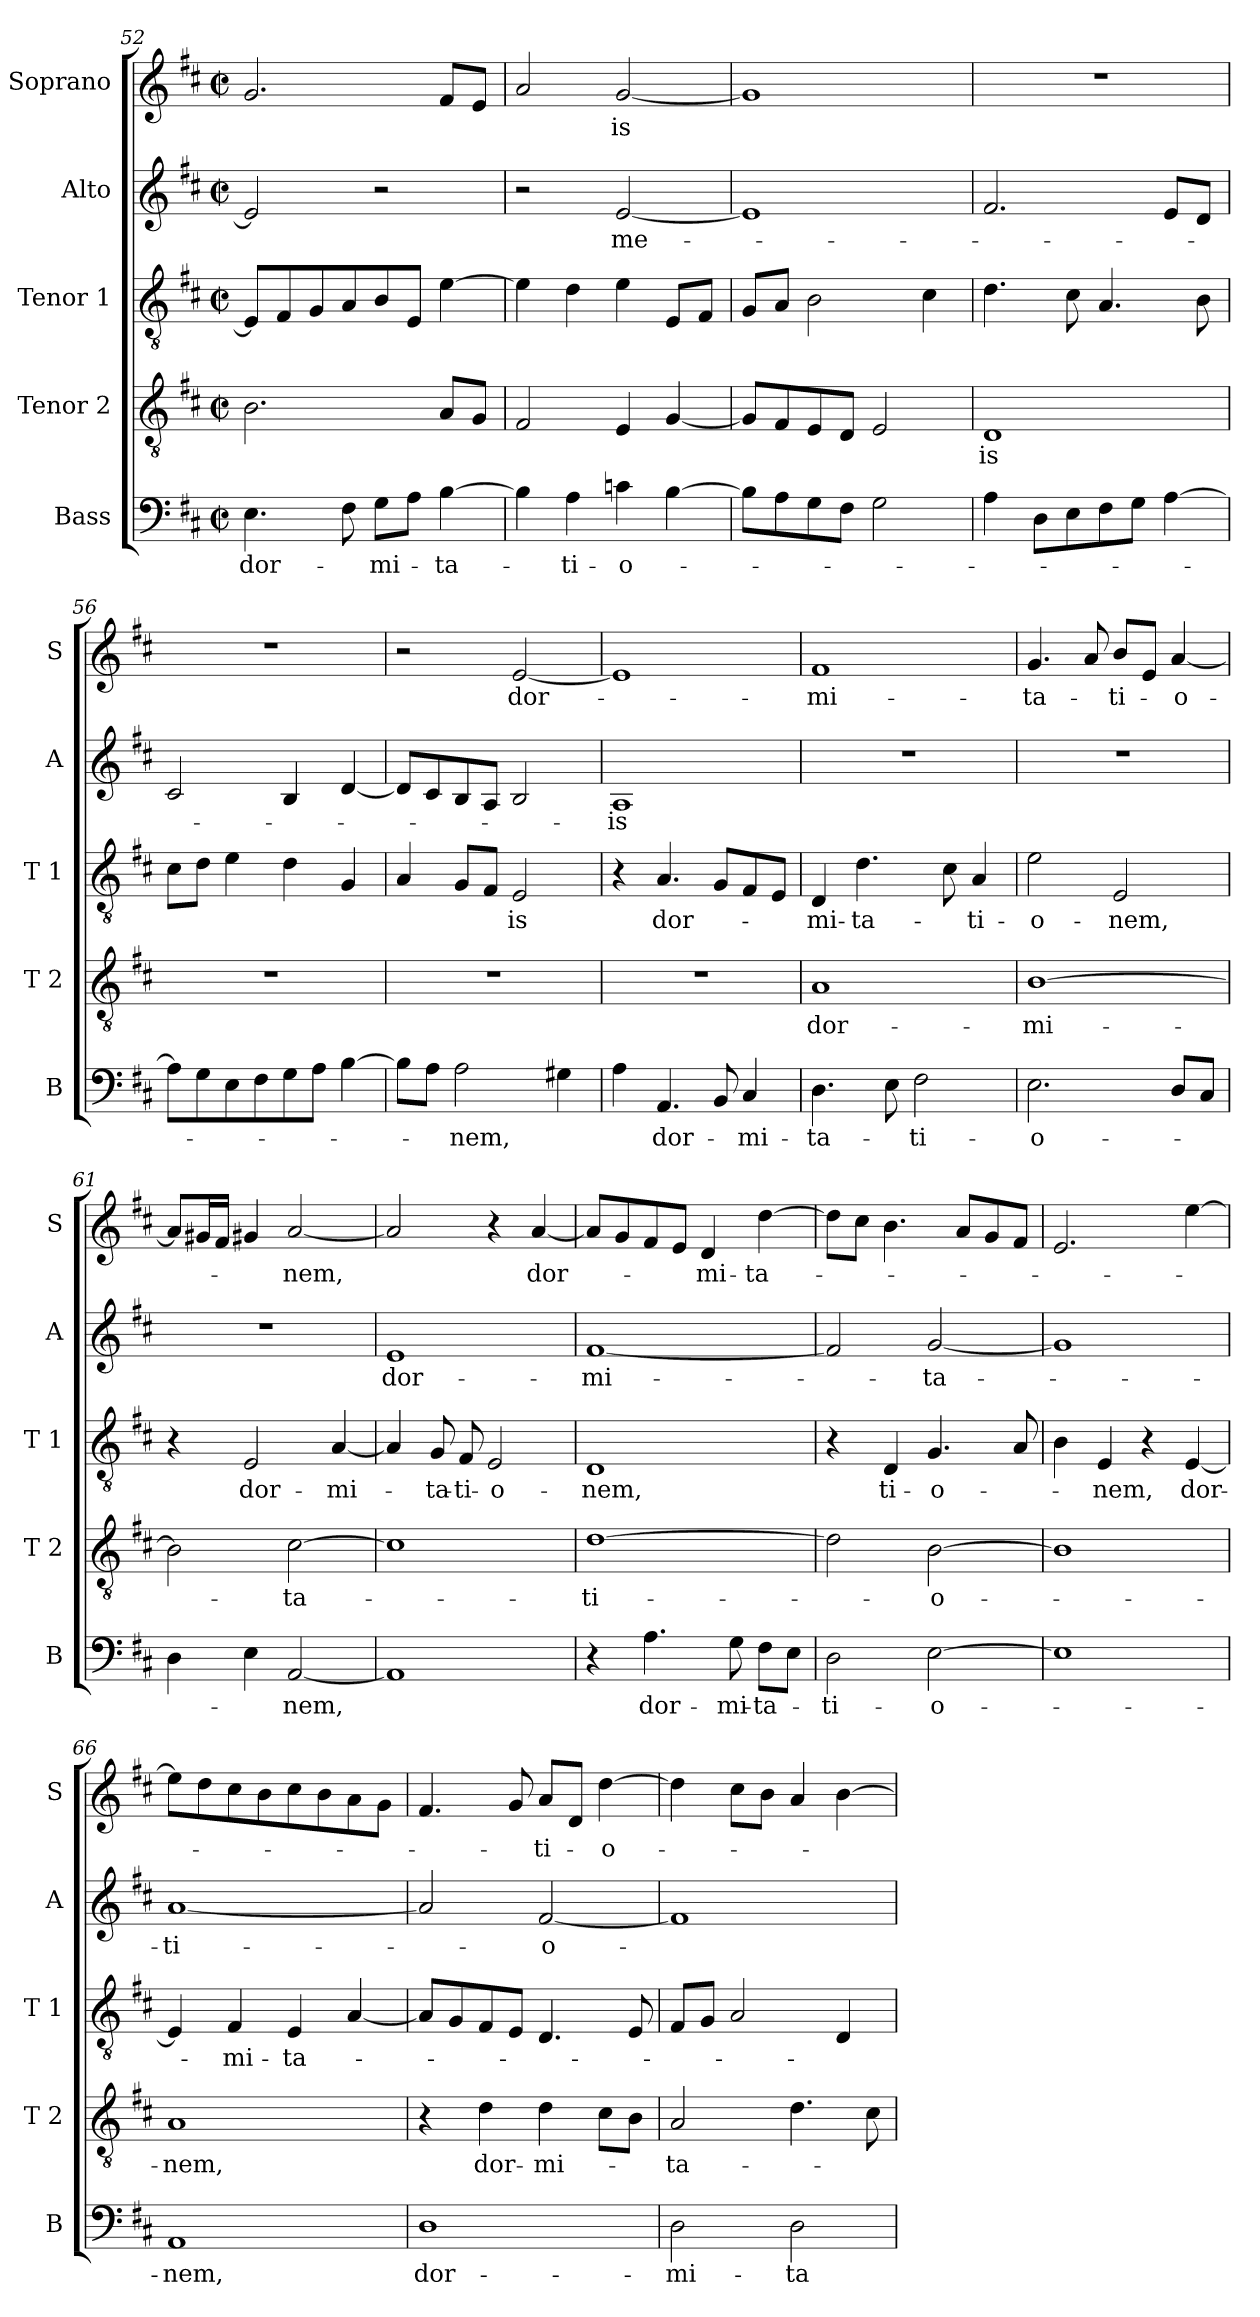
**kern	**text	**kern	**text	**kern	**text	**kern	**text	**kern	**text
*part5	*part5	*part4	*part4	*part3	*part3	*part2	*part2	*part1	*part1
*staff5	*staff5	*staff4	*staff4	*staff3	*staff3	*staff2	*staff2	*staff1	*staff1
*I"Bass	*	*I"Tenor 2	*	*I"Tenor 1	*	*I"Alto	*	*I"Soprano	*
*I'B	*	*I'T 2	*	*I'T 1	*	*I'A	*	*I'S	*
*clefF4	*	*clefGv2	*	*clefGv2	*	*clefG2	*	*clefG2	*
*k[f#c#]	*	*k[f#c#]	*	*k[f#c#]	*	*k[f#c#]	*	*k[f#c#]	*
*D:	*	*D:	*	*D:	*	*D:	*	*D:	*
*M2/2	*	*M2/2	*	*M2/2	*	*M2/2	*	*M2/2	*
*met(c|)	*	*met(c|)	*	*met(c|)	*	*met(c|)	*	*met(c|)	*
=52	=52	=52	=52	=52	=52	=52	=52	=52	=52
!	!LO:LY:b	!	!	!	!	!	!	!	!
4.E\	dor-	2.B\	.	8E/L]	.	2e/]	.	2.g/	.
.	.	.	.	8F#/	.	.	.	.	.
.	.	.	.	8G/	.	.	.	.	.
8F#\	.	.	.	8A/	.	.	.	.	.
!	!LO:LY:b	!	!	!	!	!	!	!	!
8G\L	-mi-	.	.	8B/	.	2r	.	.	.
8A\J	.	.	.	8E/J	.	.	.	.	.
!	!LO:LY:b	!	!	!	!	!	!	!	!
[4B\	-ta-	8A/L	.	[4e\	.	.	.	8f#/L	.
.	.	8G/J	.	.	.	.	.	8e/J	.
=53	=53	=53	=53	=53	=53	=53	=53	=53	=53
4B\]	.	2F#/	.	4e\]	.	2r	.	2a/	.
!	!LO:LY:b	!	!	!	!	!	!	!	!
4A\	-ti-	.	.	4d\	.	.	.	.	.
!	!LO:LY:b	!	!	!	!	!	!LO:LY:b	!	!LO:LY:b
4cn\	-o-	4E/	.	4e\	.	[2e/	me-	[2g/	-is
[4B\	.	[4G/	.	8E/L	.	.	.	.	.
.	.	.	.	8F#/J	.	.	.	.	.
!!LO:LB:g=z
=54	=54	=54	=54	=54	=54	=54	=54	=54	=54
8B\L]	.	8G/L]	.	8G/L	.	1e]	.	1g]	.
8A\	.	8F#/	.	8A/J	.	.	.	.	.
8G\	.	8E/	.	2B\	.	.	.	.	.
8F#\J	.	8D/J	.	.	.	.	.	.	.
2G\	.	2E/	.	.	.	.	.	.	.
.	.	.	.	4c#\	.	.	.	.	.
=55	=55	=55	=55	=55	=55	=55	=55	=55	=55
!	!	!	!LO:LY:b	!	!	!	!	!	!
4A\	.	1D	-is	4.d\	.	2.f#/	.	1r	.
8D\L	.	.	.	.	.	.	.	.	.
8E\	.	.	.	8c#\	.	.	.	.	.
8F#\	.	.	.	4.A/	.	.	.	.	.
8G\J	.	.	.	.	.	.	.	.	.
[4A\	.	.	.	.	.	8e/L	.	.	.
.	.	.	.	8B\	.	8d/J	.	.	.
=56	=56	=56	=56	=56	=56	=56	=56	=56	=56
8A\L]	.	1r	.	8c#\L	.	2c#/	.	1r	.
8G\	.	.	.	8d\J	.	.	.	.	.
8E\	.	.	.	4e\	.	.	.	.	.
8F#\	.	.	.	.	.	.	.	.	.
8G\	.	.	.	4d\	.	4B/	.	.	.
8A\J	.	.	.	.	.	.	.	.	.
[4B\	.	.	.	4G/	.	[4d/	.	.	.
=57	=57	=57	=57	=57	=57	=57	=57	=57	=57
8B\L]	.	1r	.	4A/	.	8d/L]	.	2r	.
8A\J	.	.	.	.	.	8c#/	.	.	.
!	!LO:LY:b	!	!	!	!	!	!	!	!
2A\	-nem,	.	.	8G/L	.	8B/	.	.	.
.	.	.	.	8F#/J	.	8A/J	.	.	.
!	!	!	!	!	!LO:LY:b	!	!	!	!LO:LY:b
.	.	.	.	2E/	-is	2B/	.	[2e/	dor-
4G#X\	.	.	.	.	.	.	.	.	.
=58	=58	=58	=58	=58	=58	=58	=58	=58	=58
!	!	!	!	!	!	!	!LO:LY:b	!	!
4A\	.	1r	.	4r	.	1A	-is	1e]	.
!	!LO:LY:b	!	!	!	!LO:LY:b	!	!	!	!
4.AA/	dor-	.	.	4.A/	dor-	.	.	.	.
8BB/	.	.	.	8G/L	.	.	.	.	.
!	!LO:LY:b	!	!	!	!	!	!	!	!
4C#/	-mi-	.	.	8F#/	.	.	.	.	.
.	.	.	.	8E/J	.	.	.	.	.
=59	=59	=59	=59	=59	=59	=59	=59	=59	=59
!	!LO:LY:b	!	!LO:LY:b	!	!LO:LY:b	!	!	!	!LO:LY:b
4.D\	-ta-	1A	dor-	4D/	-mi-	1r	.	1f#	-mi-
!	!	!	!	!	!LO:LY:b	!	!	!	!
.	.	.	.	4.d\	-ta-	.	.	.	.
8E\	.	.	.	.	.	.	.	.	.
!	!LO:LY:b	!	!	!	!	!	!	!	!
2F#\	-ti-	.	.	.	.	.	.	.	.
.	.	.	.	8c#\	.	.	.	.	.
!	!	!	!	!	!LO:LY:b	!	!	!	!
.	.	.	.	4A/	-ti-	.	.	.	.
!!LO:PB:g=z
=60	=60	=60	=60	=60	=60	=60	=60	=60	=60
!	!LO:LY:b	!	!LO:LY:b	!	!LO:LY:b	!	!	!	!LO:LY:b
2.E\	-o-	[1B	-mi-	2e\	-o-	1r	.	4.g/	-ta-
.	.	.	.	.	.	.	.	8a/	.
!	!	!	!	!	!LO:LY:b	!	!	!	!LO:LY:b
.	.	.	.	2E/	-nem,	.	.	8b/L	-ti-
.	.	.	.	.	.	.	.	8e/J	.
!	!	!	!	!	!	!	!	!	!LO:LY:b
8D/L	.	.	.	.	.	.	.	[4a/	-o-
8C#/J	.	.	.	.	.	.	.	.	.
=61	=61	=61	=61	=61	=61	=61	=61	=61	=61
4D\	.	2B\]	.	4r	.	1r	.	8a/L]	.
.	.	.	.	.	.	.	.	16g#X/L	.
.	.	.	.	.	.	.	.	16f#/JJ	.
!	!	!	!	!	!LO:LY:b	!	!	!	!
4E\	.	.	.	2E/	dor-	.	.	4g#X/	.
!	!LO:LY:b	!	!LO:LY:b	!	!	!	!	!	!LO:LY:b
[2AA/	-nem,	[2c#\	-ta-	.	.	.	.	[2a/	-nem,
!	!	!	!	!	!LO:LY:b	!	!	!	!
.	.	.	.	[4A/	-mi-	.	.	.	.
=62	=62	=62	=62	=62	=62	=62	=62	=62	=62
!	!	!	!	!	!	!	!LO:LY:b	!	!
1AA]	.	1c#]	.	4A/]	.	1e	dor-	2a/]	.
!	!	!	!	!	!LO:LY:b	!	!	!	!
.	.	.	.	8G/	-ta-	.	.	.	.
!	!	!	!	!	!LO:LY:b	!	!	!	!
.	.	.	.	8F#/	-ti-	.	.	.	.
!	!	!	!	!	!LO:LY:b	!	!	!	!
.	.	.	.	2E/	-o-	.	.	4r	.
!	!	!	!	!	!	!	!	!	!LO:LY:b
.	.	.	.	.	.	.	.	[4a/	dor-
=63	=63	=63	=63	=63	=63	=63	=63	=63	=63
!	!	!	!LO:LY:b	!	!LO:LY:b	!	!LO:LY:b	!	!
4r	.	[1d	-ti-	1D	-nem,	[1f#	-mi-	8a/L]	.
.	.	.	.	.	.	.	.	8g/	.
!	!LO:LY:b	!	!	!	!	!	!	!	!
4.A\	dor-	.	.	.	.	.	.	8f#/	.
.	.	.	.	.	.	.	.	8e/J	.
!	!	!	!	!	!	!	!	!	!LO:LY:b
.	.	.	.	.	.	.	.	4d/	-mi-
!	!LO:LY:b	!	!	!	!	!	!	!	!
8G\	-mi-	.	.	.	.	.	.	.	.
!	!LO:LY:b	!	!	!	!	!	!	!	!LO:LY:b
8F#\L	-ta-	.	.	.	.	.	.	[4dd\	-ta-
8E\J	.	.	.	.	.	.	.	.	.
=64	=64	=64	=64	=64	=64	=64	=64	=64	=64
!	!LO:LY:b	!	!	!	!	!	!	!	!
2D\	-ti-	2d\]	.	4r	.	2f#/]	.	8dd\L]	.
.	.	.	.	.	.	.	.	8cc#\J	.
!	!	!	!	!	!LO:LY:b	!	!	!	!
.	.	.	.	4D/	ti-	.	.	4.b\	.
!	!LO:LY:b	!	!LO:LY:b	!	!LO:LY:b	!	!LO:LY:b	!	!
[2E\	-o-	[2B\	-o-	4.G/	-o-	[2g/	-ta-	.	.
.	.	.	.	.	.	.	.	8a/L	.
.	.	.	.	.	.	.	.	8g/	.
.	.	.	.	8A/	.	.	.	8f#/J	.
=65	=65	=65	=65	=65	=65	=65	=65	=65	=65
1E]	.	1B]	.	4B\	.	1g]	.	2.e/	.
!	!	!	!	!	!LO:LY:b	!	!	!	!
.	.	.	.	4E/	-nem,	.	.	.	.
.	.	.	.	4r	.	.	.	.	.
!	!	!	!	!	!LO:LY:b	!	!	!	!
.	.	.	.	[4E/	dor-	.	.	[4ee\	.
!!LO:LB:g=z
=66	=66	=66	=66	=66	=66	=66	=66	=66	=66
!	!LO:LY:b	!	!LO:LY:b	!	!	!	!LO:LY:b	!	!
1AA	-nem,	1A	-nem,	4E/]	.	[1a	-ti-	8ee\L]	.
.	.	.	.	.	.	.	.	8dd\	.
!	!	!	!	!	!LO:LY:b	!	!	!	!
.	.	.	.	4F#/	-mi-	.	.	8cc#\	.
.	.	.	.	.	.	.	.	8b\	.
!	!	!	!	!	!LO:LY:b	!	!	!	!
.	.	.	.	4E/	-ta-	.	.	8cc#\	.
.	.	.	.	.	.	.	.	8b\	.
.	.	.	.	[4A/	.	.	.	8a\	.
.	.	.	.	.	.	.	.	8g\J	.
=67	=67	=67	=67	=67	=67	=67	=67	=67	=67
!	!LO:LY:b	!	!	!	!	!	!	!	!
1D	dor-	4r	.	8A/L]	.	2a/]	.	4.f#/	.
.	.	.	.	8G/	.	.	.	.	.
!	!	!	!LO:LY:b	!	!	!	!	!	!
.	.	4d\	dor-	8F#/	.	.	.	.	.
.	.	.	.	8E/J	.	.	.	8g/	.
!	!	!	!LO:LY:b	!	!	!	!LO:LY:b	!	!LO:LY:b
.	.	4d\	-mi-	4.D/	.	[2f#/	-o-	8a/L	-ti-
.	.	.	.	.	.	.	.	8d/J	.
!	!	!	!	!	!	!	!	!	!LO:LY:b
.	.	8c#\L	.	.	.	.	.	[4dd\	-o-
.	.	8B\J	.	8E/	.	.	.	.	.
=68	=68	=68	=68	=68	=68	=68	=68	=68	=68
!	!LO:LY:b	!	!LO:LY:b	!	!	!	!	!	!
2D\	-mi-	2A/	-ta-	8F#/L	.	1f#]	.	4dd\]	.
.	.	.	.	8G/J	.	.	.	.	.
.	.	.	.	2A/	.	.	.	8cc#\L	.
.	.	.	.	.	.	.	.	8b\J	.
!	!LO:LY:b	!	!	!	!	!	!	!	!
2D\	-ta-	4.d\	.	.	.	.	.	4a/	.
.	.	.	.	4D/	.	.	.	[4b\	.
.	.	8c#\	.	.	.	.	.	.	.
=	=	=	=	=	=	=	=	=	=
*-	*-	*-	*-	*-	*-	*-	*-	*-	*-
